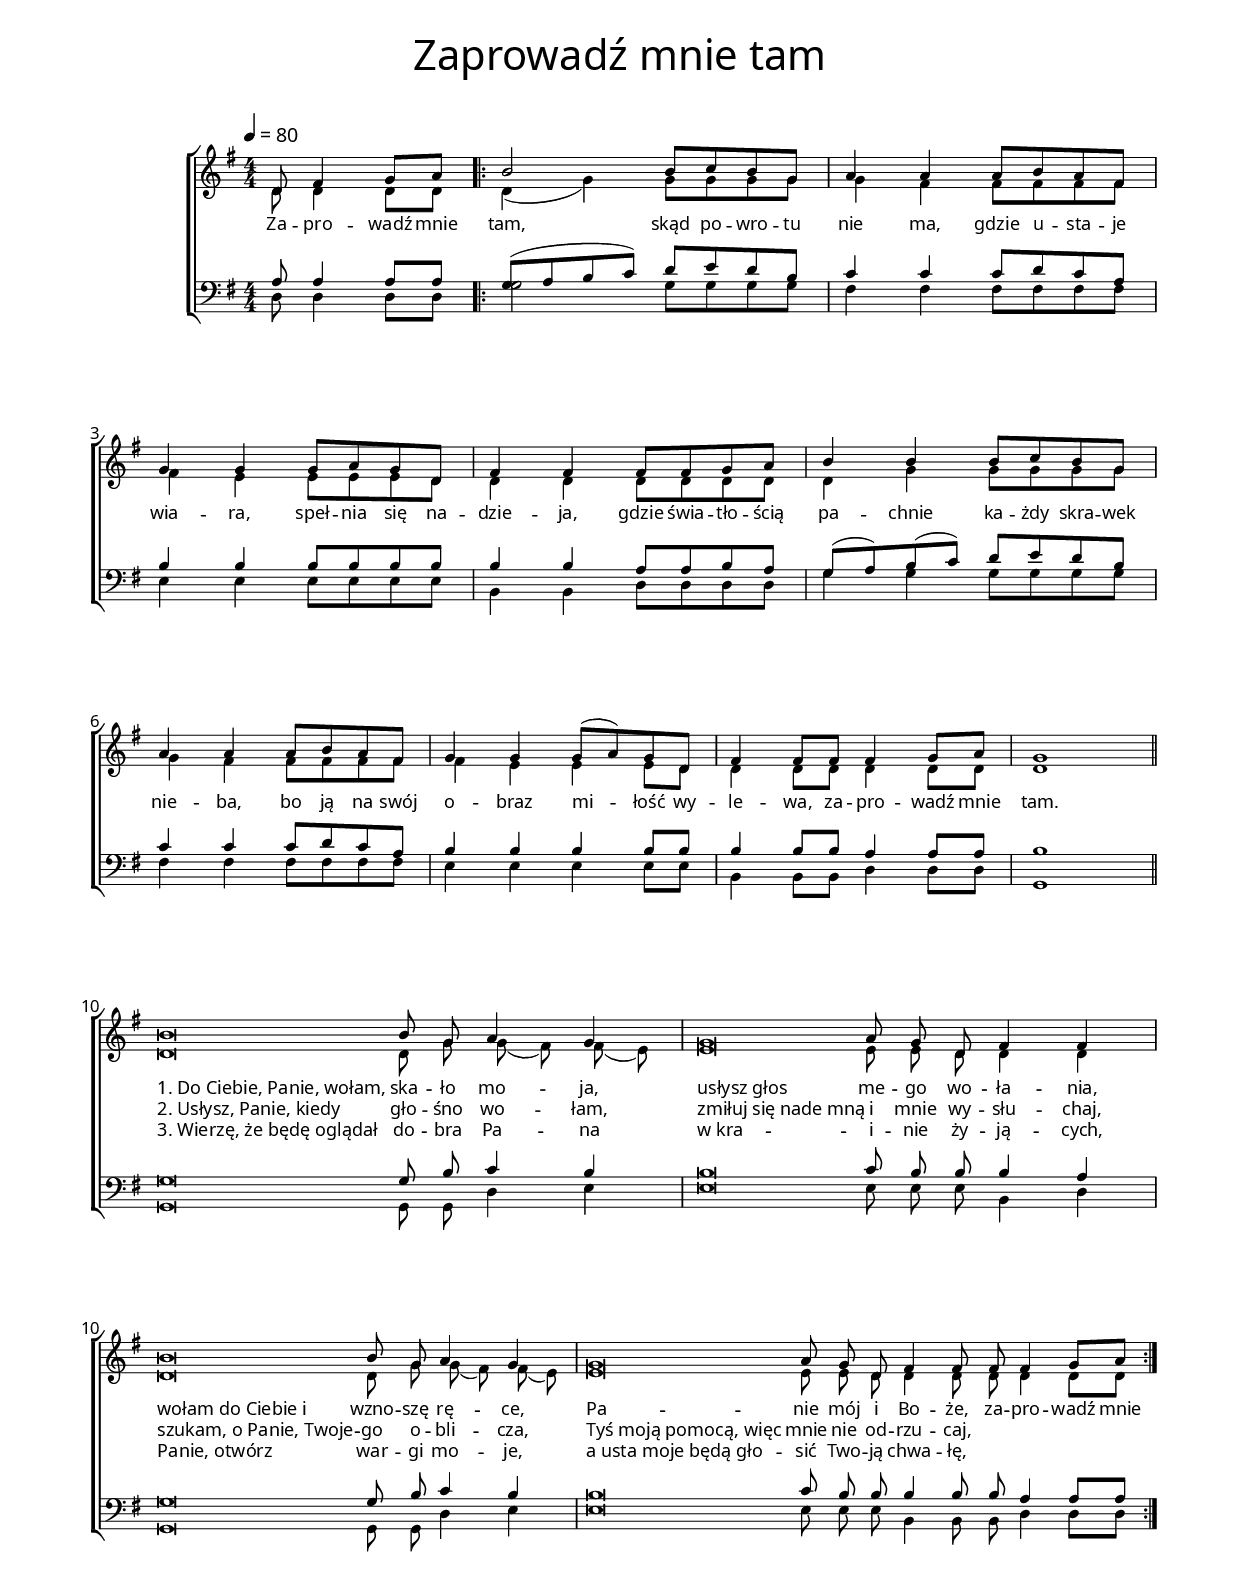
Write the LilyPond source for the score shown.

\version "2.18.2"

\include "../common.ly"

\header {
  title = "Zaprowadź mnie tam"
}

sopNotes = \relative c' {
\tempo 4 = 80 
\cadenzaOn
d8 fis4 g8[ a]
\cadenzaOff
\repeat volta 2
{
b2 b8 c b g 
a4 a a8 b a fis
g4 g g8 a g d
fis4 fis fis8 fis g a 
b4 b b8 c b g 
a4 a a8 b a fis
g4 g g8( a) g d
fis4 fis8 fis fis4 g8 a
g1 \bar "||" \break \cadenzaOn

b\breve b8 g a4 g \bar "|"
g\breve a8 g d fis4 fis \bar "|"
b\breve b8 g a4 g \bar "|"
g\breve a8 g d fis4 fis8 fis fis4 g8[ a]
}

}

altNotes = \relative c' {

d8 d4 d8[ d]
d4( g) g8 g g g
g4 fis fis8 fis fis fis
fis4 e e8 e e d
d4 d d8 d d d
d4 g g8 g g g
g4 fis fis8 fis fis fis
fis4 e e e8 d
d4 d8 d d4 d8 d
d1

d\breve d8 g g( fis) fis( e)
e\breve e8 e d d4 d
d\breve d8 g g( fis) fis( e)
e\breve e8 e d d4 d8 d d4 d8[ d]

}

tenNotes = \relative c' {

a8 a4 a8[ a]
g( a b c) d e d b
c4 c c8 d c a
b4 b b8 b b b
b4 b a8 a b a 
g( a) b( c) d e d b
c4 c c8 d c a
b4 b b b8 b 
b4 b8 b a4 a8 a
b1

g\breve g8 b c4 b
b\breve c8 b b b4 a
g\breve g8 b c4 b
b\breve c8 b b b4 b8 b a4 a8[ a]

}

basNotes = \relative c {

d8 d4 d8[ d]
g2 g8 g g g
fis4 fis fis8 fis fis fis
e4 e e8 e e e 
b4 b d8 d d d
g4 g g8 g g g
fis4 fis fis8 fis fis fis
e4 e e e8 e
b4 b8 b d4 d8 d
g,1

g\breve g8 g d'4 e
e\breve e8 e e b4 d
g,\breve g8 g d'4 e
e\breve e8 e e b4 b8 b d4 d8[ d]

}

lyricsA = \lyricmode {
Za -- pro -- wadź mnie tam,
skąd po -- wro -- tu nie ma,
gdzie u -- sta -- je wia -- ra,
speł -- nia się na -- dzie -- ja,
gdzie świa -- tło -- ścią pa -- chnie
ka -- żdy skra -- wek nie -- ba,
bo ją na swój o -- braz
mi -- łość wy -- le -- wa,
za -- pro -- wadź mnie tam.
\once \override LyricText.self-alignment-X = #LEFT
"1. Do Ciebie, Panie, wołam," ska -- ło mo -- ja,
\once \override LyricText.self-alignment-X = #LEFT
"usłysz głos" me -- go wo -- ła -- nia,
\once \override LyricText.self-alignment-X = #LEFT
"wołam do Ciebie i" wzno -- szę rę -- ce,
\once \override LyricText.self-alignment-X = #LEFT
Pa -- nie mój i Bo -- że, za -- pro -- wadź mnie

}

lyricsB = \lyricmode {
_ _ _ _ _ _ _ _ _ _ _ _ _ _ _ _ _ _ _ _ _ _ _ _ _ _ _ _ _ _ _ _ _ _ _ _ _ _ _ _ _ _ _ _ _ _ _ _ _ _ _
\once \override LyricText.self-alignment-X = #LEFT
"2. Usłysz, Panie, kiedy" gło -- śno wo -- łam,
\once \override LyricText.self-alignment-X = #LEFT
"zmiłuj się nade mną" i mnie wy -- słu -- chaj,
\once \override LyricText.self-alignment-X = #LEFT
"szukam, o Panie, Twoje" -- go o -- bli -- cza,
\once \override LyricText.self-alignment-X = #LEFT
"Tyś moją pomocą, więc" mnie nie od -- rzu -- caj,
}

lyricsC = \lyricmode {
_ _ _ _ _ _ _ _ _ _ _ _ _ _ _ _ _ _ _ _ _ _ _ _ _ _ _ _ _ _ _ _ _ _ _ _ _ _ _ _ _ _ _ _ _ _ _ _ _ _ _
\once \override LyricText.self-alignment-X = #LEFT
"3. Wierzę, że będę oglądał" do -- bra Pa -- na
\once \override LyricText.self-alignment-X = #LEFT
"w kra" -- i -- nie ży -- ją -- cych,
\once \override LyricText.self-alignment-X = #LEFT
"Panie, otwórz" war -- gi mo -- je,
\once \override LyricText.self-alignment-X = #LEFT
"a usta moje będą gło" -- sić Two -- ją chwa -- łę,
}

\score {
  <<
    \new ChoirStaff <<
      \new Staff <<
         \new Voice = Sop { \key g \major \voiceOne \sopNotes }
         \new Voice = Alt { \key g \major \voiceTwo \altNotes }
      >>
      \new Lyrics \lyricsto "Sop" \lyricsA
      \new Lyrics \lyricsto "Sop" \lyricsB
      \new Lyrics \lyricsto "Sop" \lyricsC
      \new Staff <<
         \clef bass
         \new Voice = Ten { \key g \major \voiceOne \tenNotes }
         \new Voice = Bas { \key g \major \voiceTwo \basNotes }
      >>
      %{
      \new Voice = Sop { 
        \set Staff.instrumentName = "Sopran"
        \time 4/4
        \key g \major 
        \sopNotes }
        \new Lyrics \lyricsto "Sop" \lyricsA
        \new Lyrics \lyricsto "Sop" \lyricsB
        \new Lyrics \lyricsto "Sop" \lyricsC
      \new Voice = Alt {
        \set Staff.instrumentName = "Alt"
        \key g \major
        \altNotes }
        \new Lyrics \lyricsto "Alt" \lyricsA
      \new Voice = Ten {
        \set Staff.instrumentName = "Tenor"
        \clef "treble_8"
        \key g \major
        \tenNotes }
        \new Lyrics \lyricsto "Ten" \lyricsA
      \new Voice = Bas {
        \set Staff.instrumentName = "Bas"
        \clef bass
        \key g \major
        \basNotes }
        \new Lyrics \lyricsto "Bas" \lyricsA
     %}
    >>
  >>

  \layout { }

}
